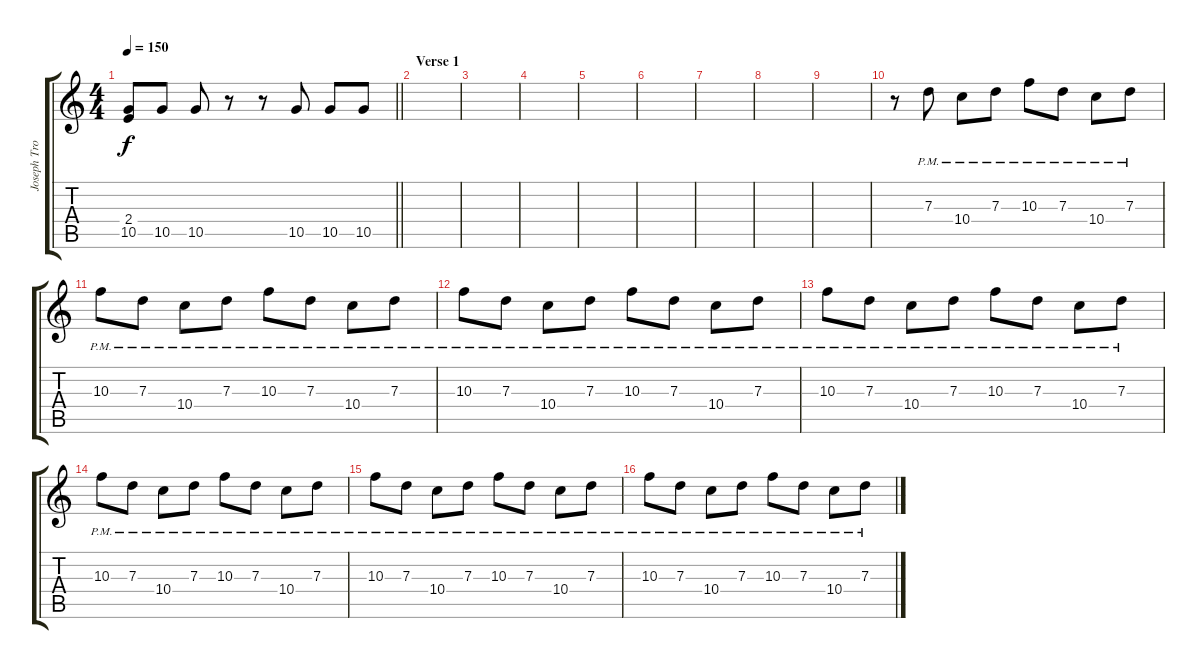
\track ("Joseph Trohman (Lead Guitar)" "Joseph Tro") {instrument distortionguitar}
\staff {score tabs}
\tuning (E4 B3 G3 D3 A2 D2) {hide}
\ts (4 4)
\tempo 150
\clef g2
\barLineRight lightlight
\ks c
(2.4{t} 10.5{t}).8{dy f} 10.5.8 10.5.8 r.8 r.8 10.5.8 10.5.8 10.5.8 |
\section ("" "Verse 1")
|
|
|
|
|
|
|
|
r.8 7.3{pm}.8 10.4{pm}.8 7.3{pm}.8 10.3{pm}.8 7.3{pm}.8 10.4{pm}.8 7.3{pm}.8 |
10.3{pm}.8 7.3{pm}.8 10.4{pm}.8 7.3{pm}.8 10.3{pm}.8 7.3{pm}.8 10.4{pm}.8 7.3{pm}.8 |
10.3{pm}.8 7.3{pm}.8 10.4{pm}.8 7.3{pm}.8 10.3{pm}.8 7.3{pm}.8 10.4{pm}.8 7.3{pm}.8 |
10.3{pm}.8 7.3{pm}.8 10.4{pm}.8 7.3{pm}.8 10.3{pm}.8 7.3{pm}.8 10.4{pm}.8 7.3{pm}.8 |
10.3{pm}.8 7.3{pm}.8 10.4{pm}.8 7.3{pm}.8 10.3{pm}.8 7.3{pm}.8 10.4{pm}.8 7.3{pm}.8 |
10.3{pm}.8 7.3{pm}.8 10.4{pm}.8 7.3{pm}.8 10.3{pm}.8 7.3{pm}.8 10.4{pm}.8 7.3{pm}.8 |
10.3{pm}.8 7.3{pm}.8 10.4{pm}.8 7.3{pm}.8 10.3{pm}.8 7.3{pm}.8 10.4{pm}.8 7.3{pm}.8
